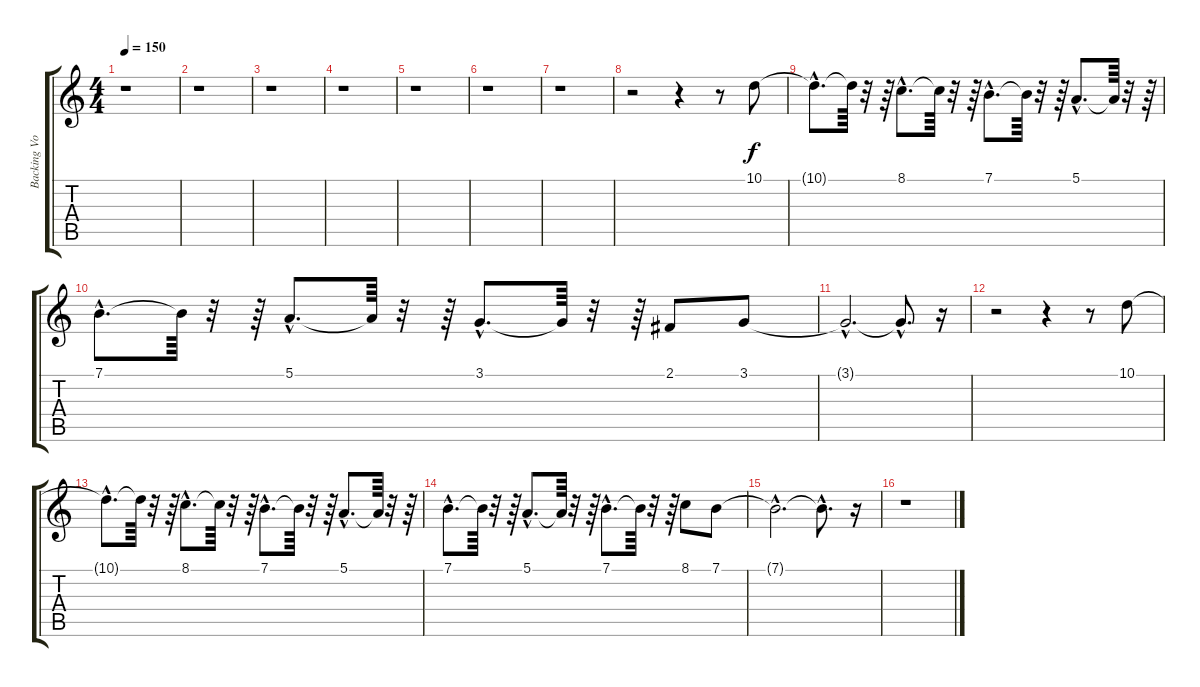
\track ("Backing Vocals' Harmony" "Backing Vo") {instrument choiraahs}
\staff {score tabs}
\tuning (E4 B3 G3 D3 A2 E2) {hide}
\ts (4 4)
\tempo 150
\clef g2
\ks c
r.1{dy f} |
r.1 |
r.1 |
r.1 |
r.1 |
r.1 |
r.1 |
r.2 r.4 r.8 10.1.8 |
10.1{hac t}.8{d} 10.1{t}.64 r.32 r.64 8.1{hac}.8{d} 8.1{t}.64 r.32 r.64 7.1{hac}.8{d} 7.1{t}.64 r.32 r.64 5.1{hac}.8{d} 5.1{t}.64 r.32 r.64 |
7.1{hac}.8{d} 7.1{t}.64 r.32 r.64 5.1{hac}.8{d} 5.1{t}.64 r.32 r.64 3.1{hac}.8{d} 3.1{t}.64 r.32 r.64 2.1.8 3.1.8 |
3.1{hac t}.2{d} 3.1{hac t}.8{d} r.16 |
r.2 r.4 r.8 10.1.8 |
10.1{hac t}.8{d} 10.1{t}.64 r.32 r.64 8.1{hac}.8{d} 8.1{t}.64 r.32 r.64 7.1{hac}.8{d} 7.1{t}.64 r.32 r.64 5.1{hac}.8{d} 5.1{t}.64 r.32 r.64 |
7.1{hac}.8{d} 7.1{t}.64 r.32 r.64 5.1{hac}.8{d} 5.1{t}.64 r.32 r.64 7.1{hac}.8{d} 7.1{t}.64 r.32 r.64 8.1.8 7.1.8 |
7.1{hac t}.2{d} 7.1{hac t}.8{d} r.16 |
r.1
